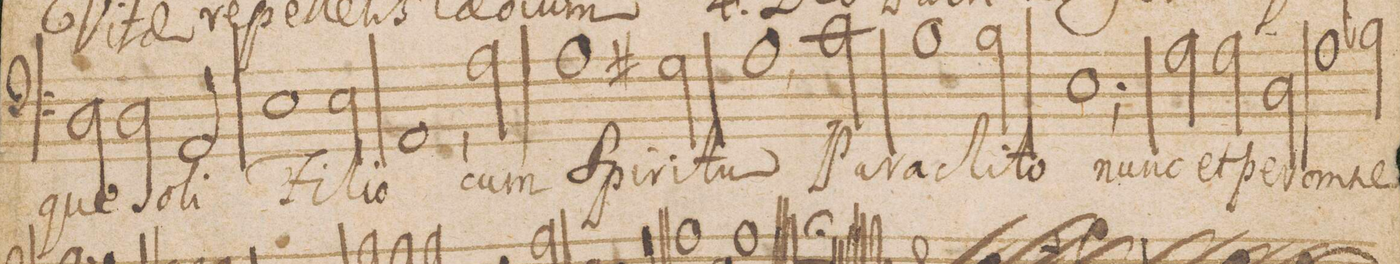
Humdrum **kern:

**kern	**text	**text
*I"Baſso Ripieno.	*	*
*clefF4	*	*
*k[]	*	*
*M3/2	*	*
2D\	-que	.
2D\	So-	.
2AA/	-li	.
=42	=42	=42
1E	Fi-	.
2E\	-li-	.
=43	=43	=43
1AA,	-o	.
2A\	cum	.
=44	=44	=44
1A	Spi-	.
2G#X\	-ri-	.
=45	=45	=45
1A,	-tu	.
2c\	Pa-	.
=46	=46	=46
1B	-ra-	.
2B\	-cli-	.
=47	=47	=47
1.E,	-to	.
=48	=48	=48
2A\	nunc	.
2A\	et	.
2D\	per	.
=49	=49	=49
1A	om-	.
2B-X\	-ne	.
=50-	=50	=50
*-	*-	*-
